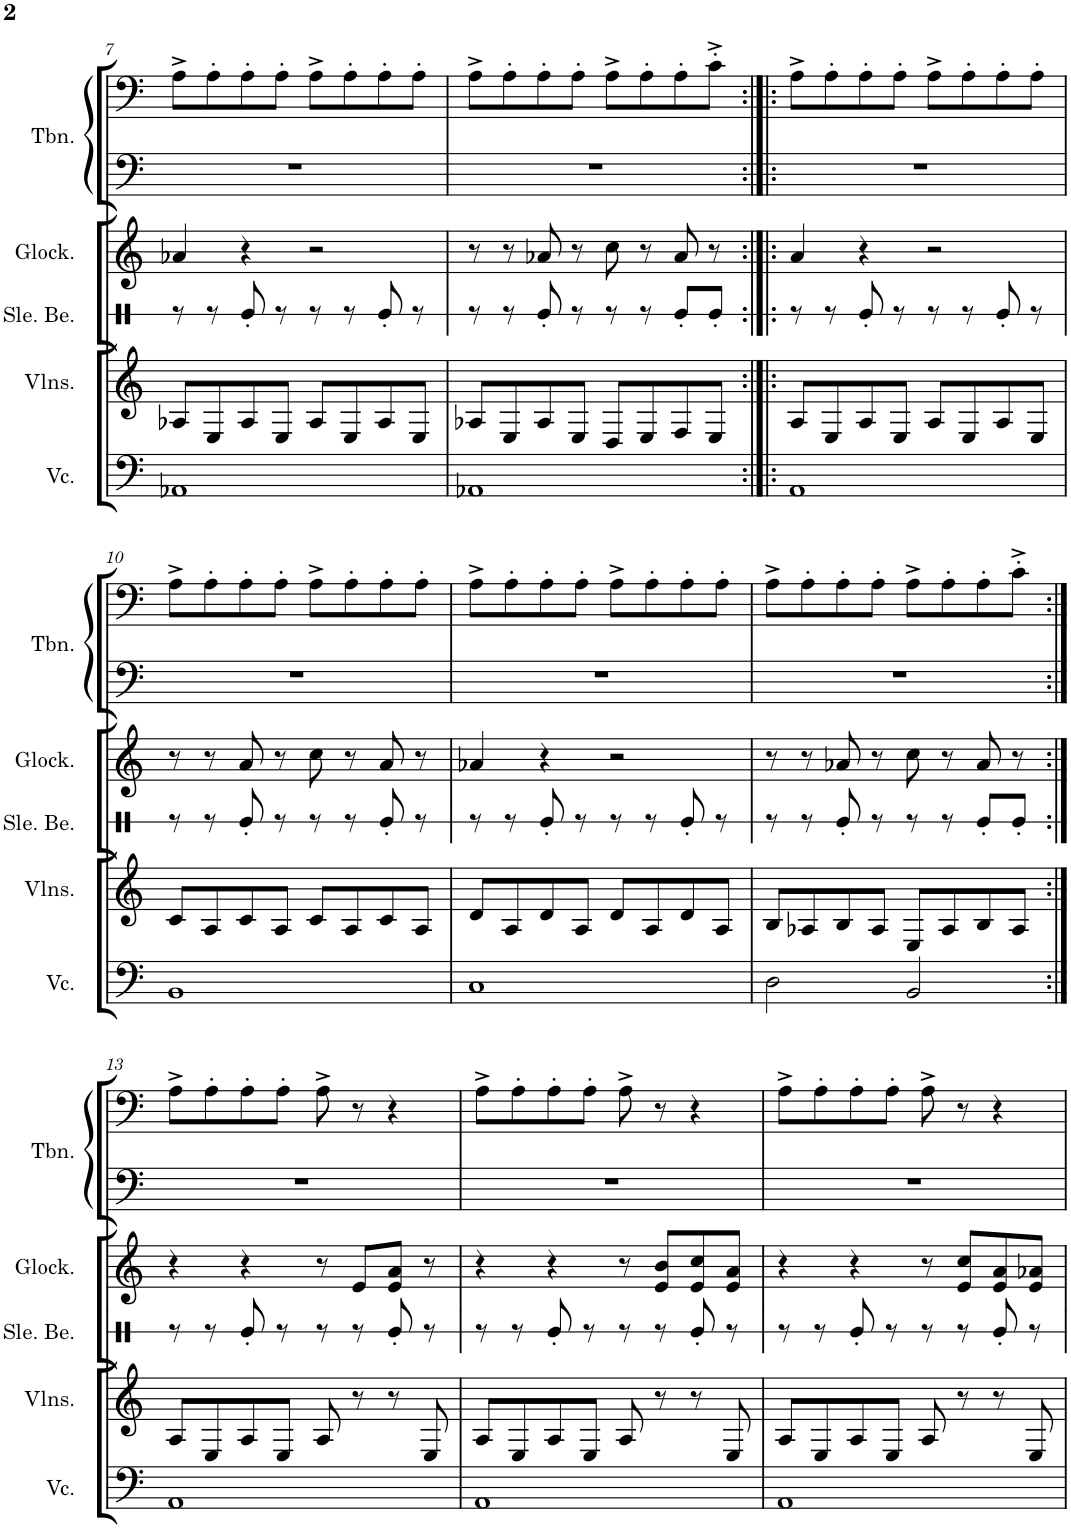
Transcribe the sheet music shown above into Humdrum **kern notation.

**kern	**kern	**kern	**kern	**kern	**kern
*part5	*part4	*part3	*part2	*part1	*part1
*staff6	*staff5	*staff4	*staff3	*staff2	*staff1
*I"Violoncello	*I"Violins	*I"Sleigh Bells	*I"Glockenspiel	*I"Trombone	*
*I'Vc.	*I'Vlns.	*I'Sle. Be.	*I'Glock.	*I'Tbn.	*
!!LO:PB:g=z
*clefF4	*clefG2	*clefX	*clefG2	*clefF4	*clefF4
*	*	*	*Trd-14c-24	*	*
*k[]	*k[]	*k[]	*k[]	*k[]	*k[]
*M4/4	*M4/4	*M4/4	*M4/4	*M4/4	*M4/4
=7	=7	=7	=7	=7	=7
1AA-X	8A-X/L	8r	4a-X/	1r	8A^\L
.	8E/	8r	.	.	8A'\
.	8A-/	8Re'/	4r	.	8A'\
.	8E/J	8r	.	.	8A'\J
.	8A-/L	8r	2r	.	8A^\L
.	8E/	8r	.	.	8A'\
.	8A-/	8Re'/	.	.	8A'\
.	8E/J	8r	.	.	8A'\J
=8	=8	=8	=8	=8	=8
1AA-X	8A-X/L	8r	8r	1r	8A^\L
.	8E/	8r	8r	.	8A'\
.	8A-/	8Re'/	8a-X/	.	8A'\
.	8E/J	8r	8r	.	8A'\J
.	8D/L	8r	8cc\	.	8A^\L
.	8E/	8r	8r	.	8A'\
.	8F/	8Re'/L	8a-/	.	8A'\
.	8E/J	8Re'/J	8r	.	8c'^\J
=9:|!|:	=9:|!|:	=9:|!|:	=9:|!|:	=9:|!|:	=9:|!|:
1AA	8A/L	8r	4a/	1r	8A^\L
.	8E/	8r	.	.	8A'\
.	8A/	8Re'/	4r	.	8A'\
.	8E/J	8r	.	.	8A'\J
.	8A/L	8r	2r	.	8A^\L
.	8E/	8r	.	.	8A'\
.	8A/	8Re'/	.	.	8A'\
.	8E/J	8r	.	.	8A'\J
!!LO:LB:g=z
=10	=10	=10	=10	=10	=10
1BB	8c/L	8r	8r	1r	8A^\L
.	8A/	8r	8r	.	8A'\
.	8c/	8Re'/	8a/	.	8A'\
.	8A/J	8r	8r	.	8A'\J
.	8c/L	8r	8cc\	.	8A^\L
.	8A/	8r	8r	.	8A'\
.	8c/	8Re'/	8a/	.	8A'\
.	8A/J	8r	8r	.	8A'\J
=11	=11	=11	=11	=11	=11
1C	8d/L	8r	4a-X/	1r	8A^\L
.	8A/	8r	.	.	8A'\
.	8d/	8Re'/	4r	.	8A'\
.	8A/J	8r	.	.	8A'\J
.	8d/L	8r	2r	.	8A^\L
.	8A/	8r	.	.	8A'\
.	8d/	8Re'/	.	.	8A'\
.	8A/J	8r	.	.	8A'\J
=12	=12	=12	=12	=12	=12
2D\	8B/L	8r	8r	1r	8A^\L
.	8A-X/	8r	8r	.	8A'\
.	8B/	8Re'/	8a-X/	.	8A'\
.	8A-/J	8r	8r	.	8A'\J
2BB/	8E/L	8r	8cc\	.	8A^\L
.	8A-/	8r	8r	.	8A'\
.	8B/	8Re'/L	8a-/	.	8A'\
.	8A-/J	8Re'/J	8r	.	8c'^\J
!!LO:LB:g=z
=13:|!	=13:|!	=13:|!	=13:|!	=13:|!	=13:|!
1AA	8A/L	8r	4r	1r	8A^\L
.	8E/	8r	.	.	8A'\
.	8A/	8Re'/	4r	.	8A'\
.	8E/J	8r	.	.	8A'\J
.	8A/	8r	8r	.	8A^\
.	8r	8r	8e/L	.	8r
.	8r	8Re'/	8e/ 8a/J	.	4r
.	8E/	8r	8r	.	.
=14	=14	=14	=14	=14	=14
1AA	8A/L	8r	4r	1r	8A^\L
.	8E/	8r	.	.	8A'\
.	8A/	8Re'/	4r	.	8A'\
.	8E/J	8r	.	.	8A'\J
.	8A/	8r	8r	.	8A^\
.	8r	8r	8e/ 8b/L	.	8r
.	8r	8Re'/	8e/ 8cc/	.	4r
.	8E/	8r	8e/ 8a/J	.	.
=15	=15	=15	=15	=15	=15
1AA	8A/L	8r	4r	1r	8A^\L
.	8E/	8r	.	.	8A'\
.	8A/	8Re'/	4r	.	8A'\
.	8E/J	8r	.	.	8A'\J
.	8A/	8r	8r	.	8A^\
.	8r	8r	8e/ 8cc/L	.	8r
.	8r	8Re'/	8e/ 8a/	.	4r
.	8E/	8r	8e/ 8a-X/J	.	.
=	=	=	=	=	=
*-	*-	*-	*-	*-	*-
